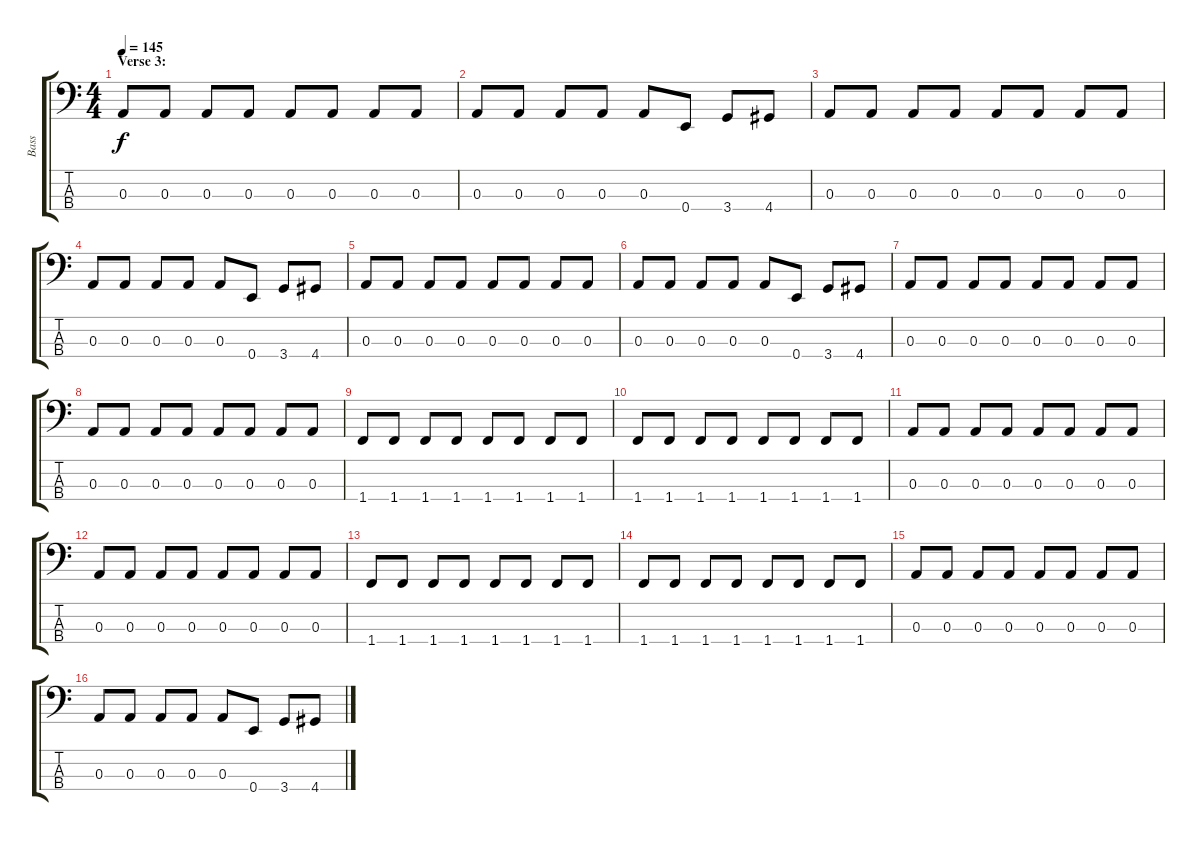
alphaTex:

\track ("Bass" "Bass") {instrument electricbasspick}
\staff {score tabs}
\tuning (G2 D2 A1 E1) {hide}
\ts (4 4)
\section ("" "Verse 3:")
\tempo 145
\clef f4
\ks c
0.3.8{dy f} 0.3.8 0.3.8 0.3.8 0.3.8 0.3.8 0.3.8 0.3.8 |
0.3.8 0.3.8 0.3.8 0.3.8 0.3.8 0.4.8 3.4.8 4.4.8 |
0.3.8 0.3.8 0.3.8 0.3.8 0.3.8 0.3.8 0.3.8 0.3.8 |
0.3.8 0.3.8 0.3.8 0.3.8 0.3.8 0.4.8 3.4.8 4.4.8 |
0.3.8 0.3.8 0.3.8 0.3.8 0.3.8 0.3.8 0.3.8 0.3.8 |
0.3.8 0.3.8 0.3.8 0.3.8 0.3.8 0.4.8 3.4.8 4.4.8 |
0.3.8 0.3.8 0.3.8 0.3.8 0.3.8 0.3.8 0.3.8 0.3.8 |
0.3.8 0.3.8 0.3.8 0.3.8 0.3.8 0.3.8 0.3.8 0.3.8 |
1.4.8 1.4.8 1.4.8 1.4.8 1.4.8 1.4.8 1.4.8 1.4.8 |
1.4.8 1.4.8 1.4.8 1.4.8 1.4.8 1.4.8 1.4.8 1.4.8 |
0.3.8 0.3.8 0.3.8 0.3.8 0.3.8 0.3.8 0.3.8 0.3.8 |
0.3.8 0.3.8 0.3.8 0.3.8 0.3.8 0.3.8 0.3.8 0.3.8 |
1.4.8 1.4.8 1.4.8 1.4.8 1.4.8 1.4.8 1.4.8 1.4.8 |
1.4.8 1.4.8 1.4.8 1.4.8 1.4.8 1.4.8 1.4.8 1.4.8 |
0.3.8 0.3.8 0.3.8 0.3.8 0.3.8 0.3.8 0.3.8 0.3.8 |
0.3.8 0.3.8 0.3.8 0.3.8 0.3.8 0.4.8 3.4.8 4.4.8
